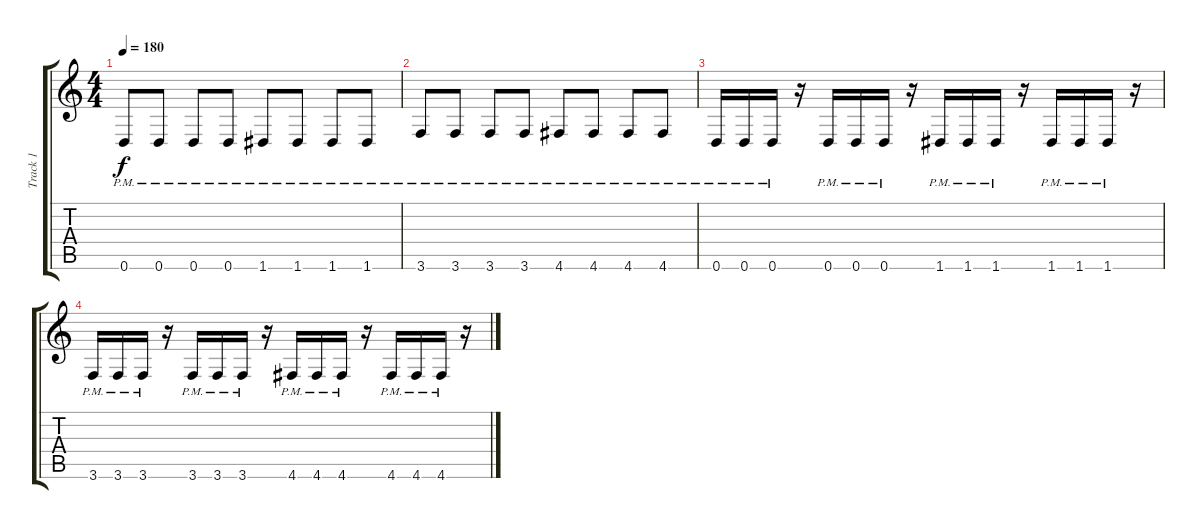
\track ("Track 1" "Track 1") {instrument overdrivenguitar}
\staff {score tabs}
\tuning (E4 B3 G3 D3 A2 D2) {hide}
\ts (4 4)
\tempo 180
\clef g2
\ks c
0.6{pm}.8{dy f instrument overdrivenguitar} 0.6{pm}.8 0.6{pm}.8 0.6{pm}.8 1.6{pm}.8 1.6{pm}.8 1.6{pm}.8 1.6{pm}.8 |
3.6{pm}.8 3.6{pm}.8 3.6{pm}.8 3.6{pm}.8 4.6{pm}.8 4.6{pm}.8 4.6{pm}.8 4.6{pm}.8 |
0.6{pm}.16 0.6{pm}.16 0.6{pm}.16 r.16 0.6{pm}.16 0.6{pm}.16 0.6{pm}.16 r.16 1.6{pm}.16 1.6{pm}.16 1.6{pm}.16 r.16 1.6{pm}.16 1.6{pm}.16 1.6{pm}.16 r.16 |
3.6{pm}.16 3.6{pm}.16 3.6{pm}.16 r.16 3.6{pm}.16 3.6{pm}.16 3.6{pm}.16 r.16 4.6{pm}.16 4.6{pm}.16 4.6{pm}.16 r.16 4.6{pm}.16 4.6{pm}.16 4.6{pm}.16 r.16
